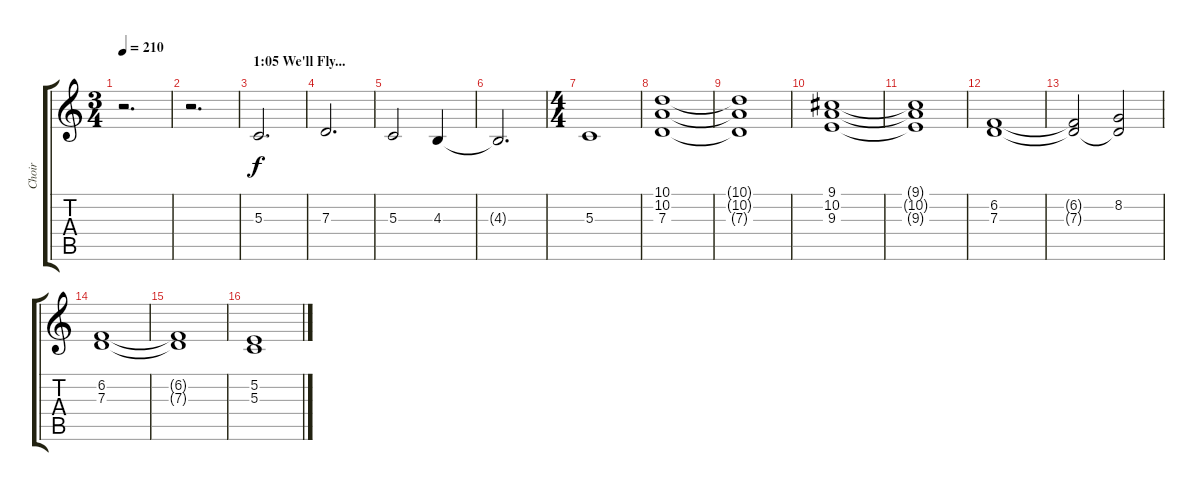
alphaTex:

\track ("Choir" "Choir") {instrument choiraahs}
\staff {score tabs}
\tuning (E4 B3 G3 D3 A2 E2) {hide}
\ts (3 4)
\tempo 210
\clef g2
\ks c
r.2{d dy f} |
r.2{d} |
\section ("" "1:05 We'll Fly...")
5.3.2{d} |
7.3.2{d} |
5.3.2 4.3.4 |
4.3{t}.2{d} |
\ts (4 4)
5.3.1 |
(10.1 10.2 7.3).1 |
(10.1{t} 10.2{t} 7.3{t}).1 |
(9.1 10.2 9.3).1 |
(9.1{t} 10.2{t} 9.3{t}).1 |
(6.2 7.3).1 |
(6.2{t} 7.3{t}).2 (8.2 7.3{t}).2 |
(6.2 7.3).1 |
(6.2{t} 7.3{t}).1 |
(5.2 5.3).1
